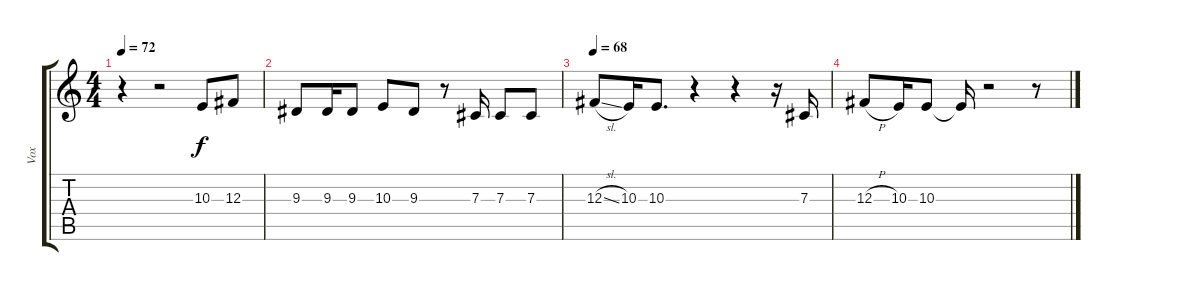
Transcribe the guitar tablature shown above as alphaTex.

\track ("Vox" "Vox") {instrument bassoon}
\staff {score tabs}
\tuning (Eb4 Bb3 Gb3 Db3 Ab2 Db2) {hide}
\ts (4 4)
\tempo 72
\clef g2
\ks c
r.4{dy f} r.2 10.3.8 12.3.8 |
9.3.8 9.3.16 9.3.8 10.3.8 9.3.8 r.8 7.3.16 7.3.8 7.3.8 |
\tempo 68
12.3{sl}.8 10.3.16 10.3.8{d} r.4 r.4 r.16 7.3.16 |
12.3{h}.8 10.3.16 10.3.8 10.3{t}.16 r.2 r.8
